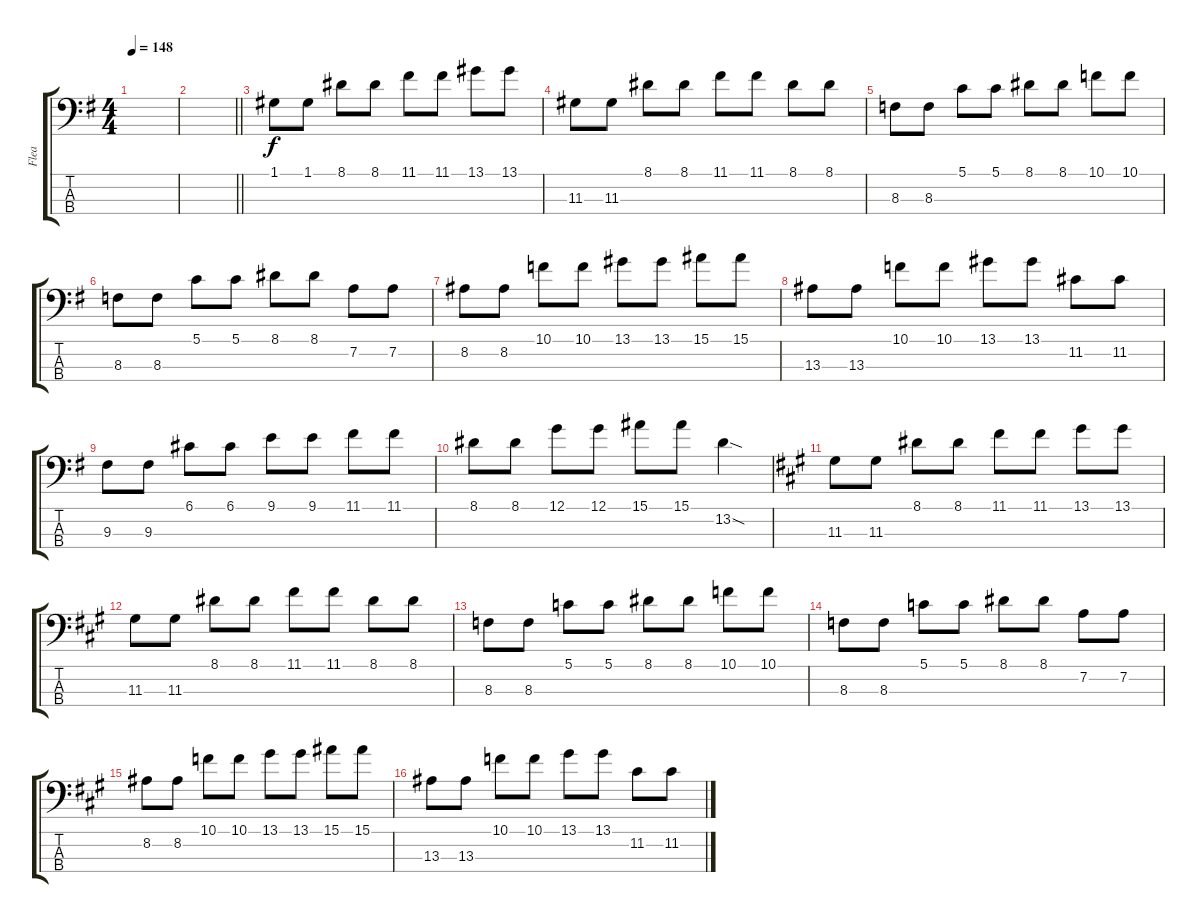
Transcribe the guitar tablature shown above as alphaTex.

\track ("Flea" "Flea") {instrument electricbassfinger}
\staff {score tabs}
\tuning (G2 D2 A1 E1) {hide}
\ts (4 4)
\tempo 148
\clef f4
\ks g
|
\barLineRight lightlight
|
1.1.8 1.1.8 8.1.8 8.1.8 11.1.8 11.1.8 13.1.8 13.1.8 |
11.3.8 11.3.8 8.1.8 8.1.8 11.1.8 11.1.8 8.1.8 8.1.8 |
8.3.8 8.3.8 5.1.8 5.1.8 8.1.8 8.1.8 10.1.8 10.1.8 |
8.3.8 8.3.8 5.1.8 5.1.8 8.1.8 8.1.8 7.2.8 7.2.8 |
8.2.8 8.2.8 10.1.8 10.1.8 13.1.8 13.1.8 15.1.8 15.1.8 |
13.3.8 13.3.8 10.1.8 10.1.8 13.1.8 13.1.8 11.2.8 11.2.8 |
9.3.8 9.3.8 6.1.8 6.1.8 9.1.8 9.1.8 11.1.8 11.1.8 |
8.1.8 8.1.8 12.1.8 12.1.8 15.1.8 15.1.8 13.2{sod}.4 |
\ks a
11.3.8 11.3.8 8.1.8 8.1.8 11.1.8 11.1.8 13.1.8 13.1.8 |
11.3.8 11.3.8 8.1.8 8.1.8 11.1.8 11.1.8 8.1.8 8.1.8 |
8.3.8 8.3.8 5.1.8 5.1.8 8.1.8 8.1.8 10.1.8 10.1.8 |
8.3.8 8.3.8 5.1.8 5.1.8 8.1.8 8.1.8 7.2.8 7.2.8 |
8.2.8 8.2.8 10.1.8 10.1.8 13.1.8 13.1.8 15.1.8 15.1.8 |
13.3.8 13.3.8 10.1.8 10.1.8 13.1.8 13.1.8 11.2.8 11.2.8
